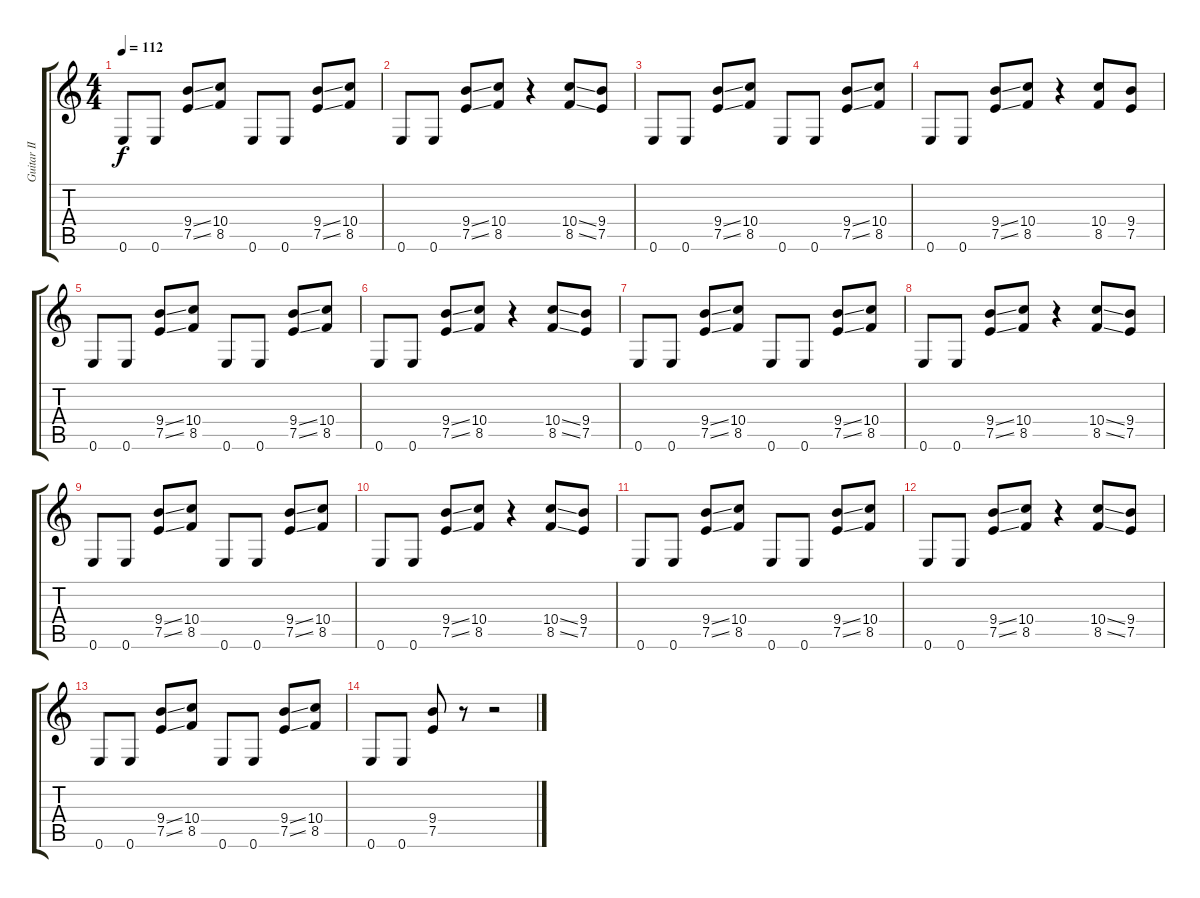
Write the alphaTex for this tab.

\track ("Guitar II" "Guitar II") {instrument distortionguitar}
\staff {score tabs}
\tuning (E4 B3 G3 D3 A2 E2) {hide}
\ts (4 4)
\tempo 112
\clef g2
\ks c
0.6.8{dy f} 0.6.8 (9.4{ss} 7.5{ss}).8 (10.4 8.5).8 0.6.8 0.6.8 (9.4{ss} 7.5{ss}).8 (10.4 8.5).8 |
0.6.8 0.6.8 (9.4{ss} 7.5{ss}).8 (10.4 8.5).8 r.4 (10.4{ss} 8.5{ss}).8 (9.4 7.5).8 |
0.6.8 0.6.8 (9.4{ss} 7.5{ss}).8 (10.4 8.5).8 0.6.8 0.6.8 (9.4{ss} 7.5{ss}).8 (10.4 8.5).8 |
0.6.8 0.6.8 (9.4{ss} 7.5{ss}).8 (10.4 8.5).8 r.4 (10.4 8.5).8 (9.4 7.5).8 |
0.6.8 0.6.8 (9.4{ss} 7.5{ss}).8 (10.4 8.5).8 0.6.8 0.6.8 (9.4{ss} 7.5{ss}).8 (10.4 8.5).8 |
0.6.8 0.6.8 (9.4{ss} 7.5{ss}).8 (10.4 8.5).8 r.4 (10.4{ss} 8.5{ss}).8 (9.4 7.5).8 |
0.6.8 0.6.8 (9.4{ss} 7.5{ss}).8 (10.4 8.5).8 0.6.8 0.6.8 (9.4{ss} 7.5{ss}).8 (10.4 8.5).8 |
0.6.8 0.6.8 (9.4{ss} 7.5{ss}).8 (10.4 8.5).8 r.4 (10.4{ss} 8.5{ss}).8 (9.4 7.5).8 |
0.6.8 0.6.8 (9.4{ss} 7.5{ss}).8 (10.4 8.5).8 0.6.8 0.6.8 (9.4{ss} 7.5{ss}).8 (10.4 8.5).8 |
0.6.8 0.6.8 (9.4{ss} 7.5{ss}).8 (10.4 8.5).8 r.4 (10.4{ss} 8.5{ss}).8 (9.4 7.5).8 |
0.6.8 0.6.8 (9.4{ss} 7.5{ss}).8 (10.4 8.5).8 0.6.8 0.6.8 (9.4{ss} 7.5{ss}).8 (10.4 8.5).8 |
0.6.8 0.6.8 (9.4{ss} 7.5{ss}).8 (10.4 8.5).8 r.4 (10.4{ss} 8.5{ss}).8 (9.4 7.5).8 |
0.6.8 0.6.8 (9.4{ss} 7.5{ss}).8 (10.4 8.5).8 0.6.8 0.6.8 (9.4{ss} 7.5{ss}).8 (10.4 8.5).8 |
0.6.8 0.6.8 (9.4 7.5).8 r.8 r.2
